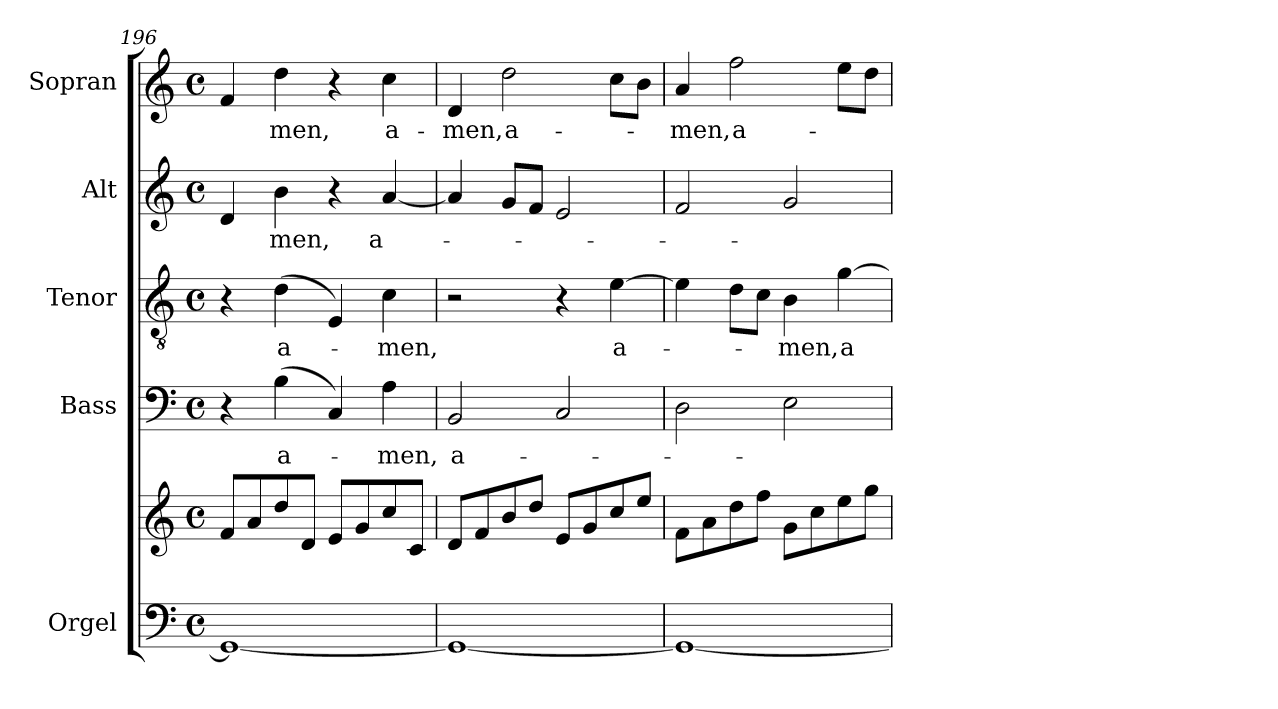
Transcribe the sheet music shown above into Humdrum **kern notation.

**kern	**kern	**kern	**text	**kern	**text	**kern	**text	**kern	**text
*part5	*part5	*part4	*part4	*part3	*part3	*part2	*part2	*part1	*part1
*staff6	*staff5	*staff4	*staff4	*staff3	*staff3	*staff2	*staff2	*staff1	*staff1
*I"Orgel	*	*I"Bass	*	*I"Tenor	*	*I"Alt	*	*I"Sopran	*
*I'Org.	*	*I'B.	*	*I'T.	*	*I'A.	*	*I'S.	*
*clefF4	*clefG2	*clefF4	*	*clefGv2	*	*clefG2	*	*clefG2	*
*k[]	*k[]	*k[]	*	*k[]	*	*k[]	*	*k[]	*
*C:	*C:	*C:	*	*C:	*	*C:	*	*C:	*
*M4/4	*M4/4	*M4/4	*	*M4/4	*	*M4/4	*	*M4/4	*
*met(c)	*met(c)	*met(c)	*	*met(c)	*	*met(c)	*	*met(c)	*
=196	=196	=196	=196	=196	=196	=196	=196	=196	=196
1GG_	8f/L	4r	.	4r	.	4d/	.	4f/	.
.	8a/	.	.	.	.	.	.	.	.
!	!	!	!LO:LY:b	!	!LO:LY:b	!	!LO:LY:b	!	!LO:LY:b
.	8dd/	(>4B\	a-	(>4d\	a-	4b\	-men,	4dd\	-men,
.	8d/J	.	.	.	.	.	.	.	.
.	8e/L	4C/)	.	4E/)	.	4r	.	4r	.
.	8g/	.	.	.	.	.	.	.	.
!	!	!	!LO:LY:b	!	!LO:LY:b	!	!LO:LY:b	!	!LO:LY:b
.	8cc/	4A\	-men,	4c\	-men,	[4a/	a-	4cc\	a-
.	8c/J	.	.	.	.	.	.	.	.
=197	=197	=197	=197	=197	=197	=197	=197	=197	=197
!	!	!	!LO:LY:b	!	!	!	!	!	!LO:LY:b
1GG_	8d/L	2BB/	a-	2r	.	4a/]	.	4d/	-men,
.	8f/	.	.	.	.	.	.	.	.
!	!	!	!	!	!	!	!	!	!LO:LY:b
.	8b/	.	.	.	.	8g/L	.	2dd\	a-
.	8dd/J	.	.	.	.	8f/J	.	.	.
.	8e/L	2C/	.	4r	.	2e/	.	.	.
.	8g/	.	.	.	.	.	.	.	.
!	!	!	!	!	!LO:LY:b	!	!	!	!
.	8cc/	.	.	[4e\	a-	.	.	8cc\L	.
.	8ee/J	.	.	.	.	.	.	8b\J	.
=198	=198	=198	=198	=198	=198	=198	=198	=198	=198
!	!	!	!	!	!	!	!	!	!LO:LY:b
1GG_	8f\L	2D\	.	4e\]	.	2f/	.	4a/	-men,
.	8a\	.	.	.	.	.	.	.	.
!	!	!	!	!	!	!	!	!	!LO:LY:b
.	8dd\	.	.	8d\L	.	.	.	2ff\	a-
.	8ff\J	.	.	8c\J	.	.	.	.	.
!	!	!	!	!	!LO:LY:b	!	!	!	!
.	8g\L	2E\	.	4B\	-men,	2g/	.	.	.
.	8cc\	.	.	.	.	.	.	.	.
!	!	!	!	!	!LO:LY:b	!	!	!	!
.	8ee\	.	.	[4g\	a-	.	.	8ee\L	.
.	8gg\J	.	.	.	.	.	.	8dd\J	.
=	=	=	=	=	=	=	=	=	=
*-	*-	*-	*-	*-	*-	*-	*-	*-	*-
